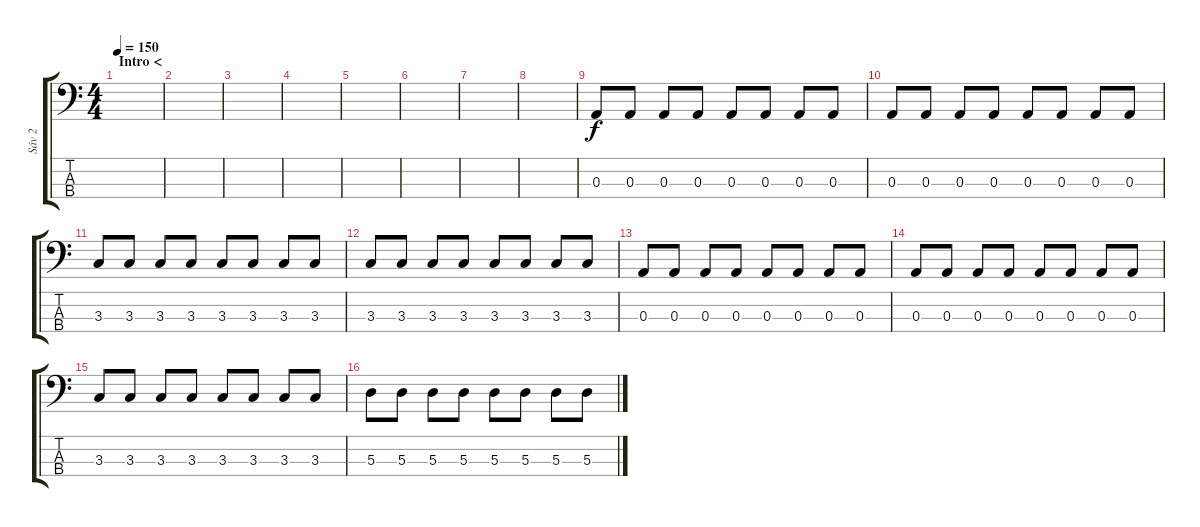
\track ("Sáv 2" "Sáv 2") {instrument electricbasspick}
\staff {score tabs}
\tuning (G2 D2 A1 E1) {hide}
\ts (4 4)
\section ("" "Intro <")
\tempo 150
\clef f4
\ks c
|
|
|
|
|
|
|
|
0.3.8 0.3.8 0.3.8 0.3.8 0.3.8 0.3.8 0.3.8 0.3.8 |
0.3.8 0.3.8 0.3.8 0.3.8 0.3.8 0.3.8 0.3.8 0.3.8 |
3.3.8 3.3.8 3.3.8 3.3.8 3.3.8 3.3.8 3.3.8 3.3.8 |
3.3.8 3.3.8 3.3.8 3.3.8 3.3.8 3.3.8 3.3.8 3.3.8 |
0.3.8 0.3.8 0.3.8 0.3.8 0.3.8 0.3.8 0.3.8 0.3.8 |
0.3.8 0.3.8 0.3.8 0.3.8 0.3.8 0.3.8 0.3.8 0.3.8 |
3.3.8 3.3.8 3.3.8 3.3.8 3.3.8 3.3.8 3.3.8 3.3.8 |
5.3.8 5.3.8 5.3.8 5.3.8 5.3.8 5.3.8 5.3.8 5.3.8
